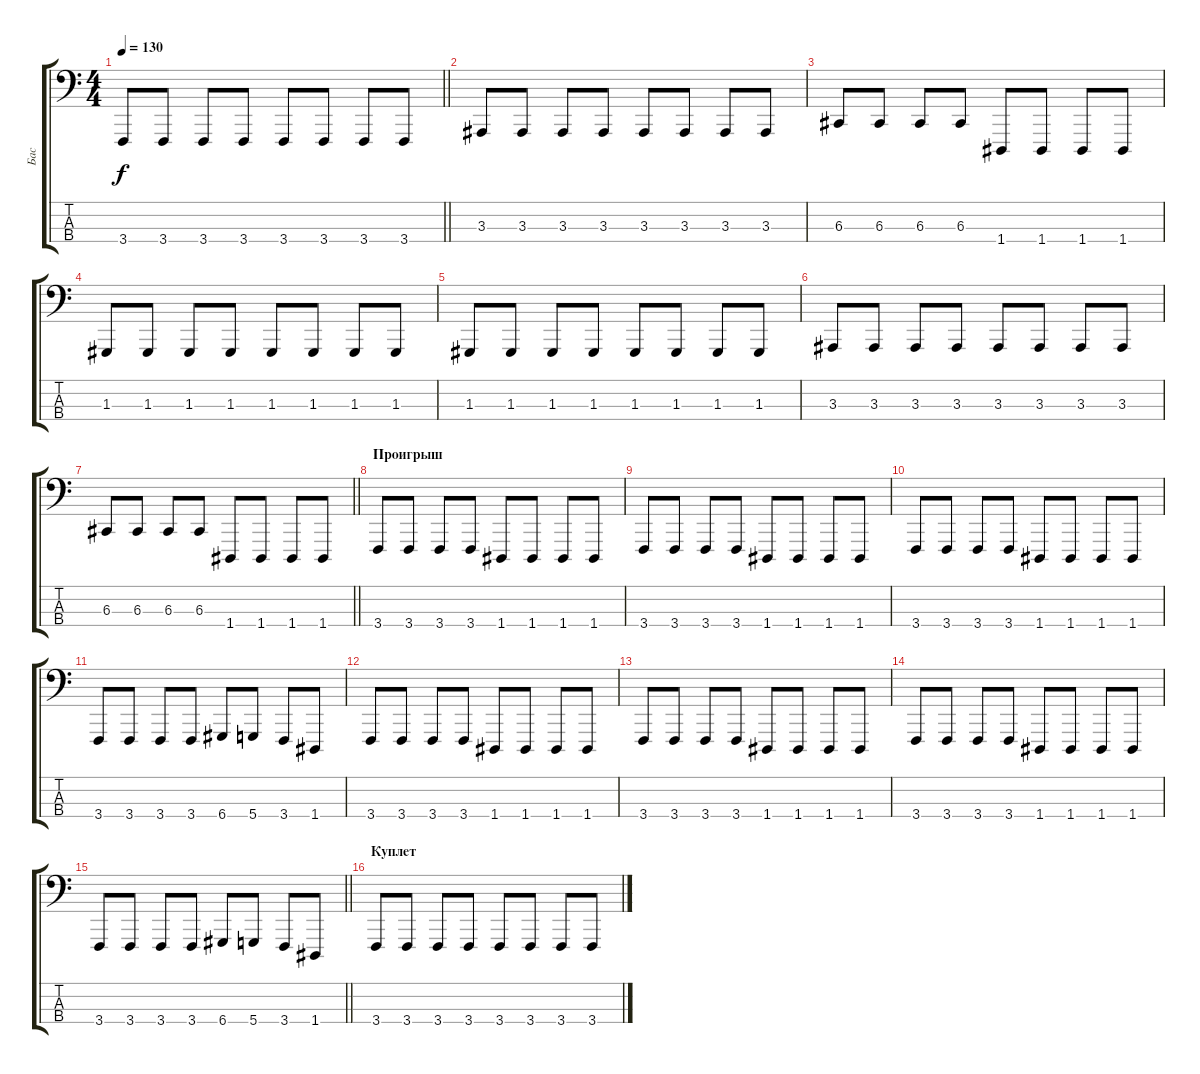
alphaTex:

\track ("Бас" "Бас") {instrument synthbrass2}
\staff {score tabs}
\tuning (F2 C2 G1 D1) {hide}
\ts (4 4)
\tempo 130
\clef f4
\barLineRight lightlight
\ks c
3.4.8{dy f} 3.4.8 3.4.8 3.4.8 3.4.8 3.4.8 3.4.8 3.4.8 |
3.3.8 3.3.8 3.3.8 3.3.8 3.3.8 3.3.8 3.3.8 3.3.8 |
6.3.8 6.3.8 6.3.8 6.3.8 1.4.8 1.4.8 1.4.8 1.4.8 |
1.3.8 1.3.8 1.3.8 1.3.8 1.3.8 1.3.8 1.3.8 1.3.8 |
1.3.8 1.3.8 1.3.8 1.3.8 1.3.8 1.3.8 1.3.8 1.3.8 |
3.3.8 3.3.8 3.3.8 3.3.8 3.3.8 3.3.8 3.3.8 3.3.8 |
\barLineRight lightlight
6.3.8 6.3.8 6.3.8 6.3.8 1.4.8 1.4.8 1.4.8 1.4.8 |
\section ("" "Проигрыш")
3.4.8 3.4.8 3.4.8 3.4.8 1.4.8 1.4.8 1.4.8 1.4.8 |
3.4.8 3.4.8 3.4.8 3.4.8 1.4.8 1.4.8 1.4.8 1.4.8 |
3.4.8 3.4.8 3.4.8 3.4.8 1.4.8 1.4.8 1.4.8 1.4.8 |
3.4.8 3.4.8 3.4.8 3.4.8 6.4.8 5.4.8 3.4.8 1.4.8 |
3.4.8 3.4.8 3.4.8 3.4.8 1.4.8 1.4.8 1.4.8 1.4.8 |
3.4.8 3.4.8 3.4.8 3.4.8 1.4.8 1.4.8 1.4.8 1.4.8 |
3.4.8 3.4.8 3.4.8 3.4.8 1.4.8 1.4.8 1.4.8 1.4.8 |
\barLineRight lightlight
3.4.8 3.4.8 3.4.8 3.4.8 6.4.8 5.4.8 3.4.8 1.4.8 |
\section ("" "Куплет")
3.4.8 3.4.8 3.4.8 3.4.8 3.4.8 3.4.8 3.4.8 3.4.8
